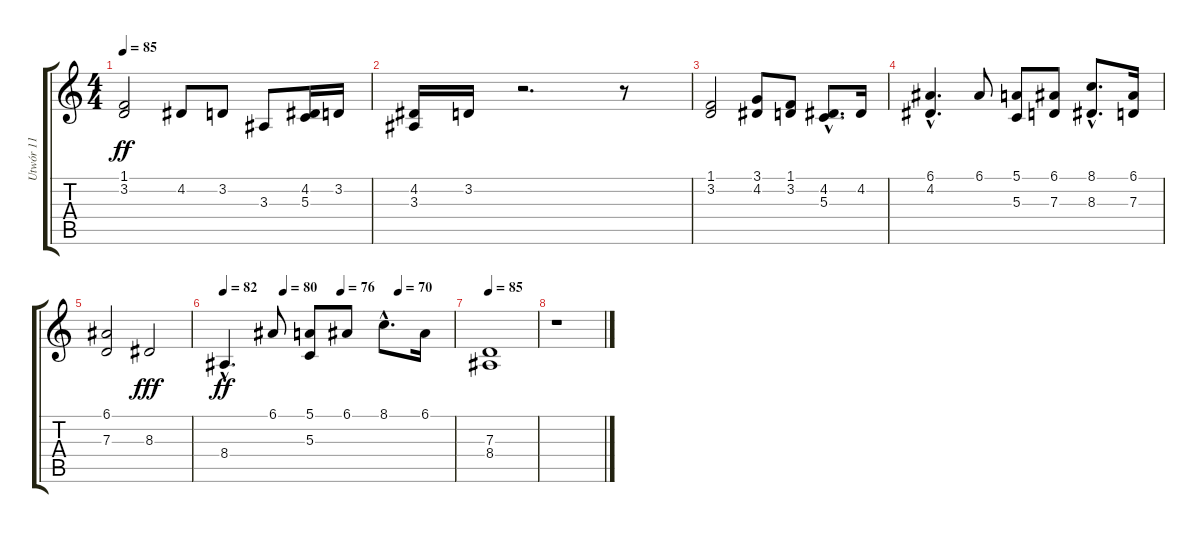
\track ("Utwór 11" "Utwór 11") {instrument violin}
\staff {score tabs}
\tuning (E4 B3 G3 D3 A2 E2) {hide}
\ts (4 4)
\tempo 85
\clef g2
\ks c
(1.1 3.2).2{dy ff} 4.2.8 3.2.8 3.3.8 (4.2 5.3).16 3.2.16 |
(4.2 3.3).16 3.2.16 r.2{d} r.8 |
(1.1 3.2).2 (3.1 4.2).8 (1.1 3.2).8 (4.2{hac} 5.3{hac}).8{d} 4.2.16 |
(6.1{hac} 4.2{hac}).4{d} 6.1.8 (5.1 5.3).8 (6.1 7.3).8 (8.1{hac} 8.3{hac}).8{d} (6.1 7.3).16 |
(6.1 7.3).2 8.3.2{dy fff} |
\tempo 82
\tempo (80 0.2604166666666667)
\tempo (76 0.5104166666666666)
\tempo (70 0.7604166666666666)
8.4{hac}.4{d dy ff} 6.1.8 (5.1 5.3).8 6.1.8 8.1{hac}.8{d} 6.1.16 |
\tempo 85
(7.3 8.4).1 |
r.1
